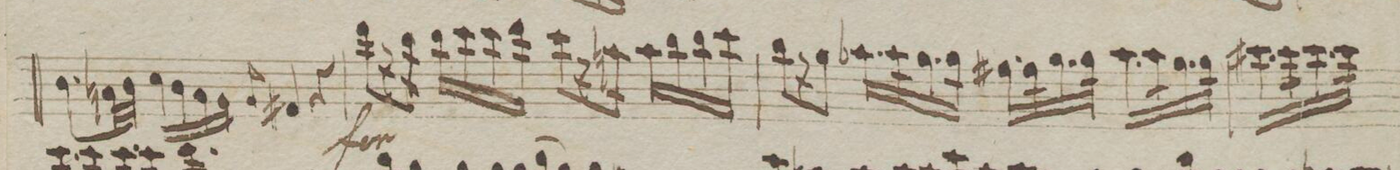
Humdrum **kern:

**kern	**dynam
*I"Violin 1mo	*
*clefG2	*
*k[b-e-a-]	*
*met(c)	*
*M4/4	*
8.b-\L	.
32an\LL	.
32b-\JJJ	.
16cc\LL	.
16b-\	.
16a\	.
16g\JJ	.
16qqg/	.
4f#X/	.
4r	.
=29	=29
8ddd\L	f
16r	.
16bb-\Jk	.
16bb-\LL	.
16ccc\	.
16ccc\	.
16ddd\JJ	.
8ccc\L	.
16r	.
16aan\Jk	.
16aa\LL	.
16bb-\	.
16bb-\	.
16ccc\JJ	.
=30	=30
8bb-\L	.
16r	.
16gg\Jk	.
16.aa-X\LL	.
32aa-\K	.
16.gg\	.
32gg\JJk	.
16.ff#X\LL	.
32ff#\K	.
16.gg\	.
32gg\JJk	.
16.aa-\LL	.
32aa-\K	.
16.gg\	.
32gg\JJk	.
=31	=31
16.ccc#X\LL	.
32ccc#\K	.
16.ccc#\	.
32ccc#\JJk	.
*-	*-
